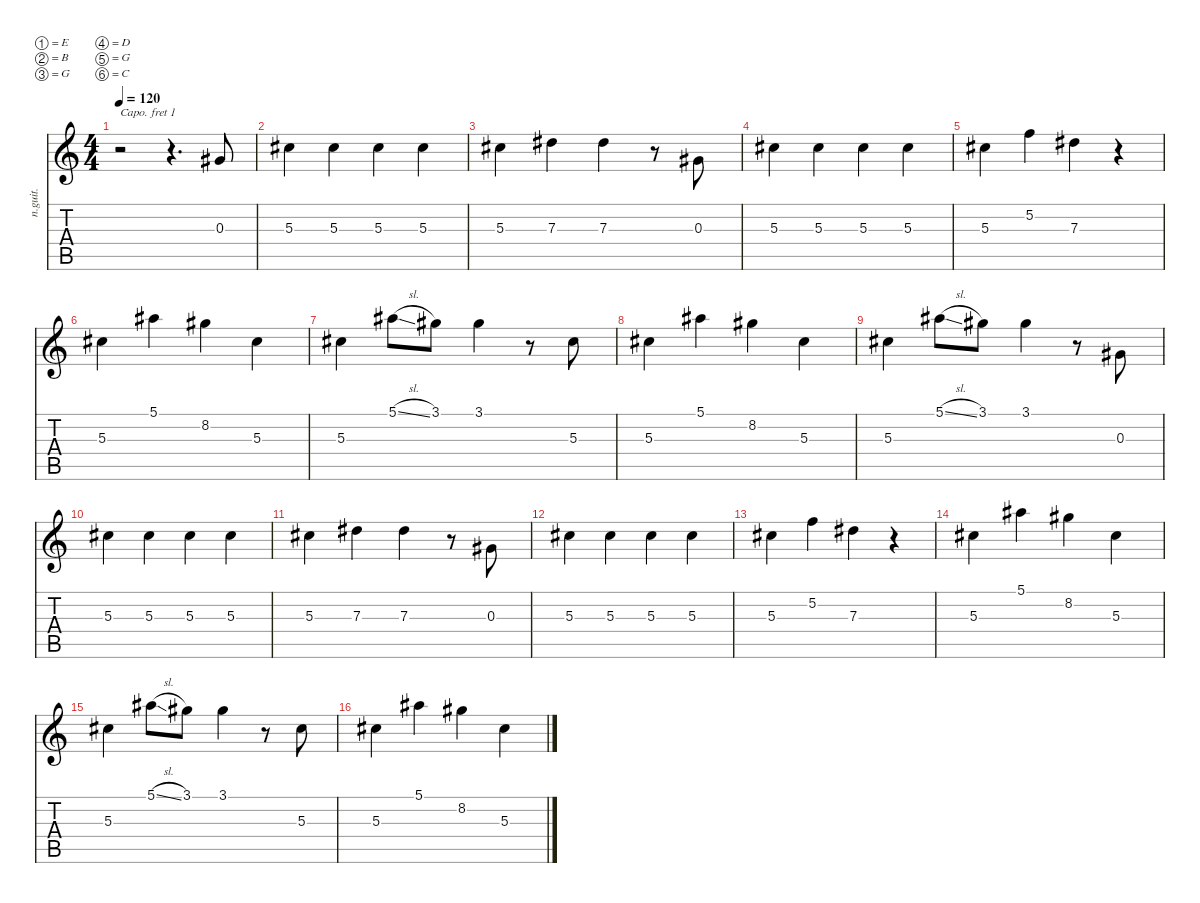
\defaultSystemsLayout 4
\hideDynamics
\bracketExtendMode nobrackets
\otherSystemsTrackNameOrientation horizontal
\track ("Guitar 1" "n.guit.") {defaultSystemsLayout 6 solo instrument acousticguitarnylon}
\staff {score tabs}
\capo 1
\tuning (E4 B3 G3 D3 G2 C2)
\ts (4 4)
\tempo 120
\clef g2
\ks c
r.2{dy mf instrument acousticguitarnylon beam Down} r.4{d beam Down} 0.3{acc #}.8{beam Up} |
5.3{acc #}.4{beam Down} 5.3{acc #}.4{beam Down} 5.3{acc #}.4{beam Down} 5.3{acc #}.4{beam Down} |
5.3{acc #}.4{beam Down} 7.3{acc #}.4{beam Down} 7.3{acc #}.4{beam Down} r.8{beam Down} 0.3{acc #}.8{beam Up} |
5.3{acc #}.4{beam Down} 5.3{acc #}.4{beam Down} 5.3{acc #}.4{beam Down} 5.3{acc #}.4{beam Down} |
5.3{acc #}.4{beam Down} 5.2.4{beam Down} 7.3{acc #}.4{beam Down} r.4{beam Down} |
5.3{acc #}.4{beam Down} 5.1{acc #}.4{beam Down} 8.2{acc #}.4{beam Down} 5.3{acc #}.4{beam Down} |
5.3{acc #}.4{beam Down} 5.1{sl acc #}.8{beam Down} 3.1{acc #}.8{beam Down} 3.1{acc #}.4{beam Down} r.8{beam Down} 5.3{acc #}.8{beam Down} |
5.3{acc #}.4{beam Down} 5.1{acc #}.4{beam Down} 8.2{acc #}.4{beam Down} 5.3{acc #}.4{beam Down} |
5.3{acc #}.4{beam Down} 5.1{sl acc #}.8{beam Down} 3.1{acc #}.8{beam Down} 3.1{acc #}.4{beam Down} r.8{beam Down} 0.3{acc #}.8{beam Up} |
5.3{acc #}.4{beam Down} 5.3{acc #}.4{beam Down} 5.3{acc #}.4{beam Down} 5.3{acc #}.4{beam Down} |
5.3{acc #}.4{beam Down} 7.3{acc #}.4{beam Down} 7.3{acc #}.4{beam Down} r.8{beam Down} 0.3{acc #}.8{beam Up} |
5.3{acc #}.4{beam Down} 5.3{acc #}.4{beam Down} 5.3{acc #}.4{beam Down} 5.3{acc #}.4{beam Down} |
5.3{acc #}.4{beam Down} 5.2.4{beam Down} 7.3{acc #}.4{beam Down} r.4{beam Down} |
5.3{acc #}.4{beam Down} 5.1{acc #}.4{beam Down} 8.2{acc #}.4{beam Down} 5.3{acc #}.4{beam Down} |
5.3{acc #}.4{beam Down} 5.1{sl acc #}.8{beam Down} 3.1{acc #}.8{beam Down} 3.1{acc #}.4{beam Down} r.8{beam Down} 5.3{acc #}.8{beam Down} |
5.3{acc #}.4{beam Down} 5.1{acc #}.4{beam Down} 8.2{acc #}.4{beam Down} 5.3{acc #}.4{beam Down}
